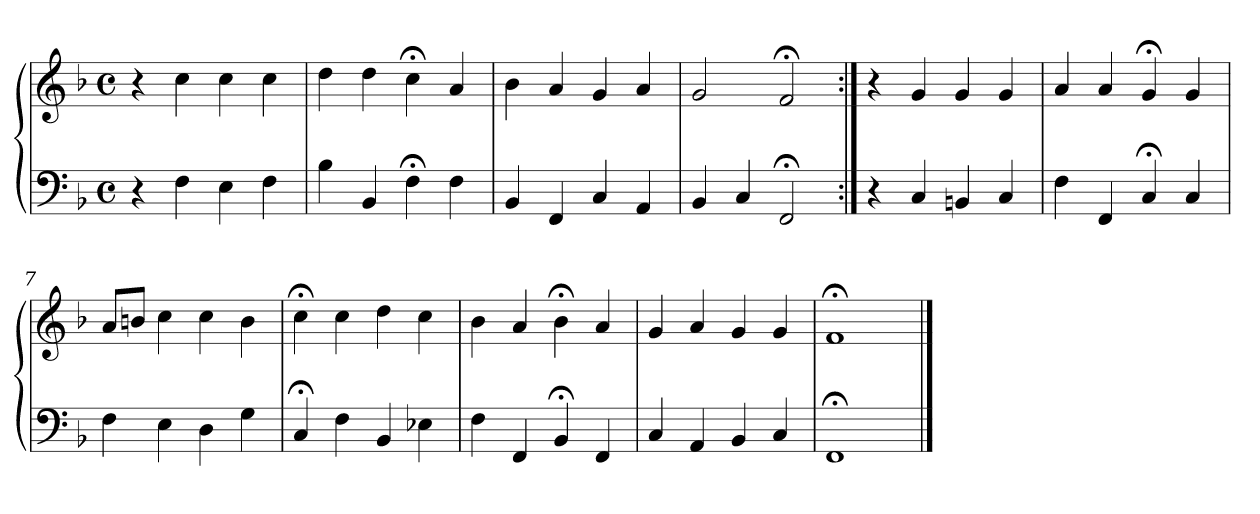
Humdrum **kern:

**kern	**kern
*part1	*part1
*staff2	*staff1
*clefF4	*clefG2
*k[b-]	*k[b-]
*M4/4	*M4/4
*met(c)	*met(c)
=1	=1
4r	4r
4F	4cc
4E	4cc
4F	4cc
=2	=2
4B-	4dd
4BB-	4dd
4F;<	4cc;<
4F	4a
=3	=3
4BB-	4b-
4FF	4a
4C	4g
4AA	4a
=4	=4
4BB-	2g
4C	.
2FF;<	2f;<
=5:|!	=5:|!
4r	4r
4C	4g
4BBn	4g
4C	4g
=6	=6
4F	4a
4FF	4a
4C;<	4g;<
4C	4g
=7	=7
4F	8aL
.	8bnJ
4E	4cc
4D	4cc
4G	4b
!!LO:LB:g=z
=8	=8
4C;<	4cc;<
4F	4cc
4BB-	4dd
4E-X	4cc
=9	=9
4F	4b-
4FF	4a
4BB-;<	4b-;<
4FF	4a
=10	=10
4C	4g
4AA	4a
4BB-	4g
4C	4g
=11	=11
1FF;<	1f;<
==	==
*-	*-
